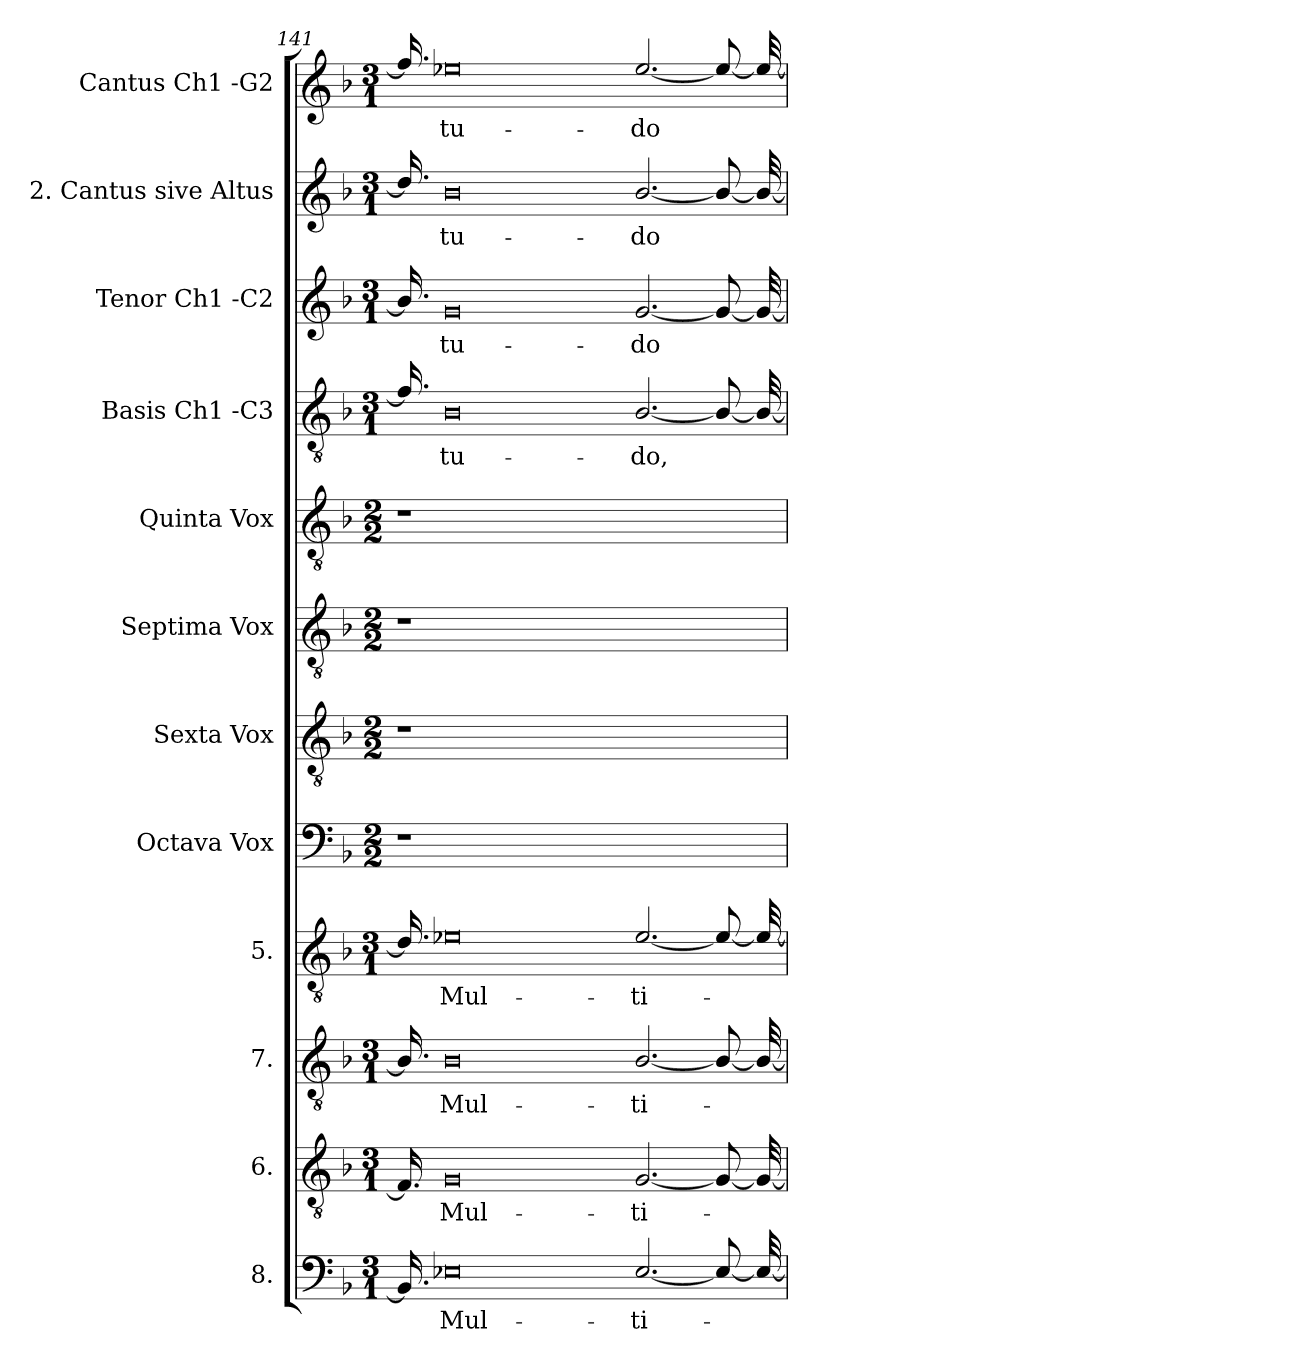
**kern	**text	**kern	**text	**kern	**text	**kern	**text	**kern	**kern	**kern	**kern	**kern	**text	**kern	**text	**kern	**text	**kern	**text
*part12	*part12	*part11	*part11	*part10	*part10	*part9	*part9	*part8	*part7	*part6	*part5	*part4	*part4	*part3	*part3	*part2	*part2	*part1	*part1
*staff12	*staff12	*staff11	*staff11	*staff10	*staff10	*staff9	*staff9	*staff8	*staff7	*staff6	*staff5	*staff4	*staff4	*staff3	*staff3	*staff2	*staff2	*staff1	*staff1
*I"8.	*	*I"6.	*	*I"7.	*	*I"5.	*	*I"Octava  Vox	*I"Sexta  Vox	*I"Septima  Vox	*I"Quinta  Vox	*I"Basis  Ch1 -C3	*	*I"Tenor  Ch1 -C2	*	*I"2. Cantus sive  Altus	*	*I"Cantus  Ch1 -G2	*
*	*	*	*	*	*	*	*	*	*	*	*	*I'B	*	*I'T	*	*I'A	*	*I'C	*
*clefF4	*	*clefGv2	*	*clefGv2	*	*clefGv2	*	*clefF4	*clefGv2	*clefGv2	*clefGv2	*clefGv2	*	*clefG2	*	*clefG2	*	*clefG2	*
*k[b-]	*	*k[b-]	*	*k[b-]	*	*k[b-]	*	*k[b-]	*k[b-]	*k[b-]	*k[b-]	*k[b-]	*	*k[b-]	*	*k[b-]	*	*k[b-]	*
*F:	*	*F:	*	*F:	*	*F:	*	*F:	*F:	*F:	*F:	*F:	*	*F:	*	*F:	*	*F:	*
*M3/1	*	*M3/1	*	*M3/1	*	*M3/1	*	*M2/2	*M2/2	*M2/2	*M2/2	*M3/1	*	*M3/1	*	*M3/1	*	*M3/1	*
=141	=141	=141	=141	=141	=141	=141	=141	=141	=141	=141	=141	=141	=141	=141	=141	=141	=141	=141	=141
16.BB-/]	.	16.F/]	.	16.B-/]	.	16.d/]	.	1r	1r	1r	1r	16.f/]	.	16.b-/]	.	16.dd/]	.	16.ff/]	.
!	!LO:LY:b:cj	!	!LO:LY:b:cj	!	!LO:LY:b:cj	!	!LO:LY:b:cj	!	!	!	!	!	!LO:LY:b:cj	!	!LO:LY:b:cj	!	!LO:LY:b:cj	!	!LO:LY:b:cj
0E-X	Mul-	0G	Mul-	0B-	Mul-	0e-X	Mul-	.	.	.	.	0B-	-tu-	0g	-tu-	0b-	-tu-	0ee-X	-tu-
.	.	.	.	.	.	.	.	0ryy	0ryy	0ryy	0ryy	.	.	.	.	.	.	.	.
!	!LO:LY:b:cj	!	!LO:LY:b:cj	!	!LO:LY:b:cj	!	!LO:LY:b:cj	!	!	!	!	!	!LO:LY:b:cj	!	!LO:LY:b:cj	!	!LO:LY:b:cj	!	!LO:LY:b:cj
[<2.E-/	-ti-	[<2.G/	-ti-	[<2.B-/	-ti-	[<2.e-/	-ti-	.	.	.	.	[<2.B-/	-do,	[<2.g/	-do	[<2.b-/	-do	[<2.ee-/	-do
8E-/_<	.	8G/_<	.	8B-/_<	.	8e-/_<	.	.	.	.	.	8B-/_<	.	8g/_<	.	8b-/_<	.	8ee-/_<	.
32E-/_<	.	32G/_<	.	32B-/_<	.	32e-/_<	.	.	.	.	.	32B-/_<	.	32g/_<	.	32b-/_<	.	32ee-/_<	.
=	=	=	=	=	=	=	=	=	=	=	=	=	=	=	=	=	=	=	=
*-	*-	*-	*-	*-	*-	*-	*-	*-	*-	*-	*-	*-	*-	*-	*-	*-	*-	*-	*-
